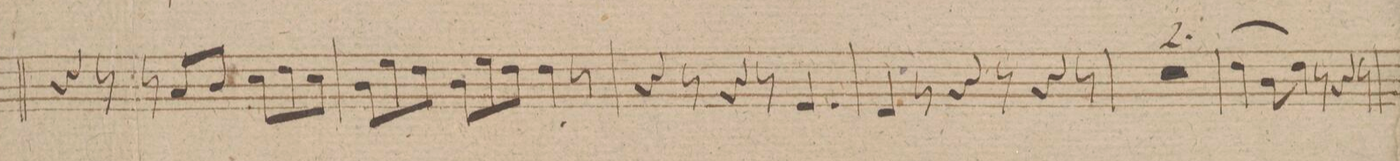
**kern	**dynam
*I"Clarinetto 2do in A.	*
*clefG2	*
*k[f#]	*
*M9/8	*
4r	.
8r	.
8r	.
8f#/L	.
8g/J	.
8a\L	.
8b\	.
8a\J	.
=38	=38
8g\L	.
8cc\	.
8b\J	.
8g\L	.
8cc\	.
8b\J	.
4b\	.
8r	.
=39	=39
4r	.
8r	.
4r	.
8r	.
4.c/	.
=40	=40
4B/	.
8r	.
4r	.
8r	.
4r	.
8r	.
=41	=41
8%18r	.
=42	=42
=43	=43
(4b\	.
8g\	.
4b\)	.
8r	.
4r	.
8r	.
=44	=44
*-	*-
